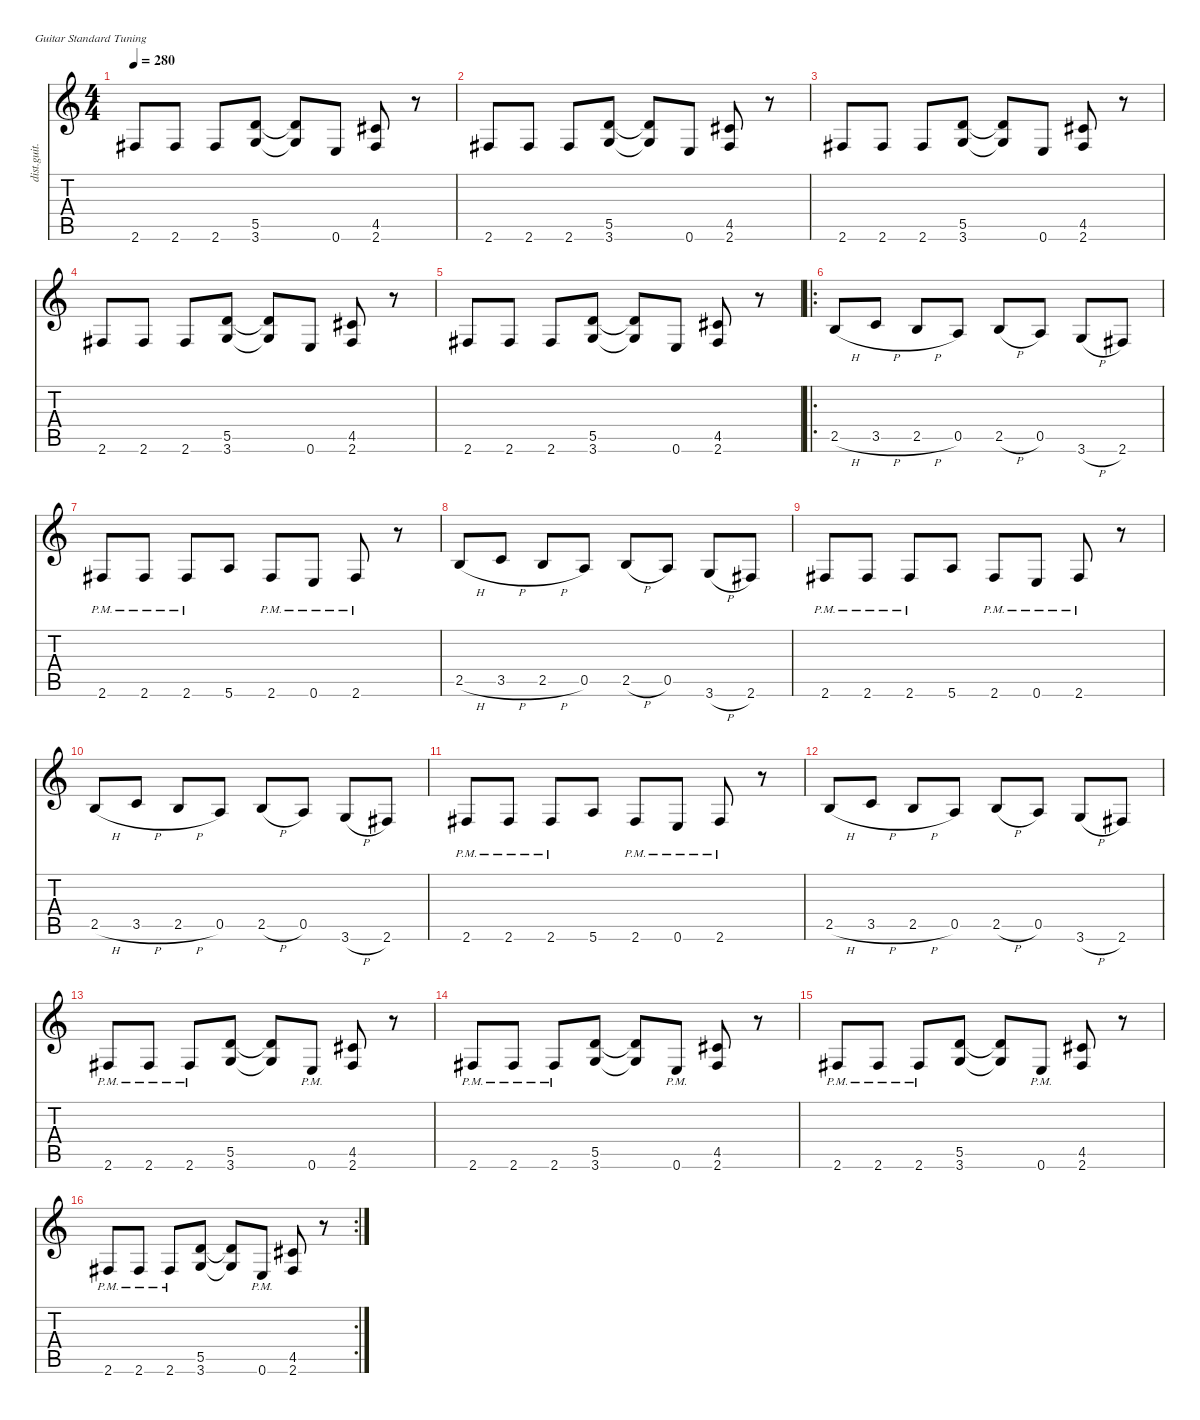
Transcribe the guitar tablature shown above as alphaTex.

\defaultSystemsLayout 4
\hideDynamics
\bracketExtendMode nobrackets
\otherSystemsTrackNameOrientation horizontal
\track ("Dave Mustaine" "dist.guit.") {instrument distortionguitar}
\staff {score tabs}
\tuning (E4 B3 G3 D3 A2 E2)
\ts (4 4)
\tempo 280
\clef g2
\ks c
2.6{acc #}.8{dy f beam Up} 2.6{acc #}.8{beam Up} 2.6{acc #}.8{beam Up} (5.5 3.6).8{beam Up} (5.5{t} 3.6{t}).8{beam Up} 0.6.8{beam Up} (4.5{acc #} 2.6{acc #}).8{beam Up} r.8{beam Up} |
2.6{acc #}.8{beam Up} 2.6{acc #}.8{beam Up} 2.6{acc #}.8{beam Up} (5.5 3.6).8{beam Up} (5.5{t} 3.6{t}).8{beam Up} 0.6.8{beam Up} (4.5{acc #} 2.6{acc #}).8{beam Up} r.8{beam Up} |
2.6{acc #}.8{beam Up} 2.6{acc #}.8{beam Up} 2.6{acc #}.8{beam Up} (5.5 3.6).8{beam Up} (5.5{t} 3.6{t}).8{beam Up} 0.6.8{beam Up} (4.5{acc #} 2.6{acc #}).8{beam Up} r.8{beam Up} |
2.6{acc #}.8{beam Up} 2.6{acc #}.8{beam Up} 2.6{acc #}.8{beam Up} (5.5 3.6).8{beam Up} (5.5{t} 3.6{t}).8{beam Up} 0.6.8{beam Up} (4.5{acc #} 2.6{acc #}).8{beam Up} r.8{beam Up} |
2.6{acc #}.8{beam Up} 2.6{acc #}.8{beam Up} 2.6{acc #}.8{beam Up} (5.5 3.6).8{beam Up} (5.5{t} 3.6{t}).8{beam Up} 0.6.8{beam Up} (4.5{acc #} 2.6{acc #}).8{beam Up} r.8{beam Up} |
\ro
2.5{h}.8{beam Up} 3.5{h}.8{beam Up} 2.5{h}.8{beam Up} 0.5.8{beam Up} 2.5{h}.8{beam Up} 0.5.8{beam Up} 3.6{h}.8{beam Up} 2.6{acc #}.8{beam Up} |
2.6{pm acc #}.8{beam Up} 2.6{pm acc #}.8{beam Up} 2.6{pm acc #}.8{beam Up} 5.6.8{beam Up} 2.6{pm acc #}.8{beam Up} 0.6{pm}.8{beam Up} 2.6{pm acc #}.8{beam Up} r.8{beam Up} |
2.5{h}.8{beam Up} 3.5{h}.8{beam Up} 2.5{h}.8{beam Up} 0.5.8{beam Up} 2.5{h}.8{beam Up} 0.5.8{beam Up} 3.6{h}.8{beam Up} 2.6{acc #}.8{beam Up} |
2.6{pm acc #}.8{beam Up} 2.6{pm acc #}.8{beam Up} 2.6{pm acc #}.8{beam Up} 5.6.8{beam Up} 2.6{pm acc #}.8{beam Up} 0.6{pm}.8{beam Up} 2.6{pm acc #}.8{beam Up} r.8{beam Up} |
2.5{h}.8{beam Up} 3.5{h}.8{beam Up} 2.5{h}.8{beam Up} 0.5.8{beam Up} 2.5{h}.8{beam Up} 0.5.8{beam Up} 3.6{h}.8{beam Up} 2.6{acc #}.8{beam Up} |
2.6{pm acc #}.8{beam Up} 2.6{pm acc #}.8{beam Up} 2.6{pm acc #}.8{beam Up} 5.6.8{beam Up} 2.6{pm acc #}.8{beam Up} 0.6{pm}.8{beam Up} 2.6{pm acc #}.8{beam Up} r.8{beam Up} |
2.5{h}.8{beam Up} 3.5{h}.8{beam Up} 2.5{h}.8{beam Up} 0.5.8{beam Up} 2.5{h}.8{beam Up} 0.5.8{beam Up} 3.6{h}.8{beam Up} 2.6{acc #}.8{beam Up} |
2.6{pm acc #}.8{beam Up} 2.6{pm acc #}.8{beam Up} 2.6{pm acc #}.8{beam Up} (5.5 3.6).8{beam Up} (5.5{t} 3.6{t}).8{beam Up} 0.6{pm}.8{beam Up} (4.5{acc #} 2.6{acc #}).8{beam Up} r.8{beam Up} |
2.6{pm acc #}.8{beam Up} 2.6{pm acc #}.8{beam Up} 2.6{pm acc #}.8{beam Up} (5.5 3.6).8{beam Up} (5.5{t} 3.6{t}).8{beam Up} 0.6{pm}.8{beam Up} (4.5{acc #} 2.6{acc #}).8{beam Up} r.8{beam Up} |
2.6{pm acc #}.8{beam Up} 2.6{pm acc #}.8{beam Up} 2.6{pm acc #}.8{beam Up} (5.5 3.6).8{beam Up} (5.5{t} 3.6{t}).8{beam Up} 0.6{pm}.8{beam Up} (4.5{acc #} 2.6{acc #}).8{beam Up} r.8{beam Up} |
\rc 2
2.6{pm acc #}.8{beam Up} 2.6{pm acc #}.8{beam Up} 2.6{pm acc #}.8{beam Up} (5.5 3.6).8{beam Up} (5.5{t} 3.6{t}).8{beam Up} 0.6{pm}.8{beam Up} (4.5{acc #} 2.6{acc #}).8{beam Up} r.8{beam Up}
